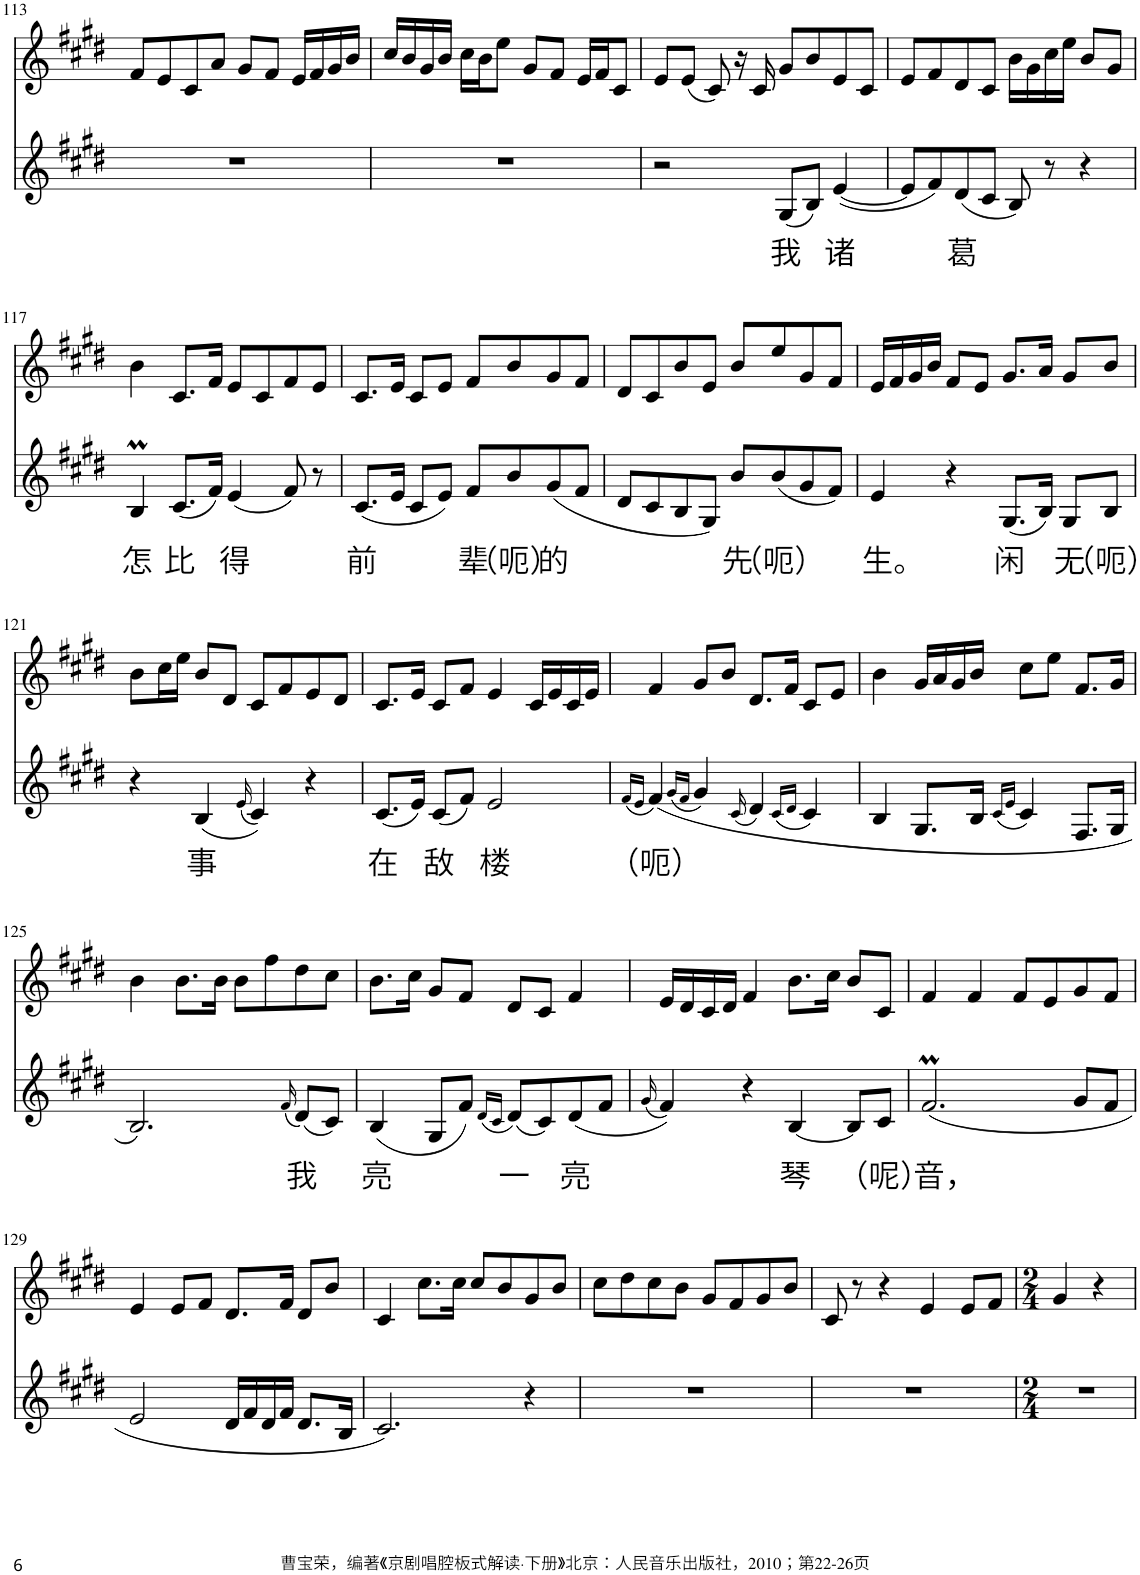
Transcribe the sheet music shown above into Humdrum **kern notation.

**kern	**text	**kern
*part2	*part2	*part1
*staff2	*staff2	*staff1
*I"Piano	*	*I"Piano
*I'Pno	*	*I'Pno
!!LO:PB:g=z
*clefG2	*	*clefG2
*k[f#c#g#d#]	*	*k[f#c#g#d#]
*M4/4	*	*M4/4
=113	=113	=113
1r	.	8f#/L
.	.	8e/
.	.	8c#/
.	.	8a/J
.	.	8g#/L
.	.	8f#/J
.	.	16e/LL
.	.	16f#/
.	.	16g#/
.	.	16b/JJ
=114	=114	=114
1r	.	16cc#/LL
.	.	16b/
.	.	16g#/
.	.	16b/JJ
.	.	16cc#\LL
.	.	16b\J
.	.	8ee\J
.	.	8g#/L
.	.	8f#/J
.	.	16e/LL
.	.	16f#/J
.	.	8c#/J
=115	=115	=115
2r	.	8e/L
.	.	(8e/J
.	.	8c#/)
.	.	16r
.	.	16c#/
!	!LO:LY:b	!
(8G#/L	我	8g#/L
8B/J)	.	8b/
!	!LO:LY:b	!
([4e/	诸	8e/
.	.	8c#/J
=116	=116	=116
8e/L]	.	8e/L
8f#/)	.	8f#/
!	!LO:LY:b	!
(8d#/	葛	8d#/
8c#/J	.	8c#/J
8B/)	.	16b\LL
.	.	16g#\
8r	.	16cc#\
.	.	16ee\JJ
4r	.	8b/L
.	.	8g#/J
!!LO:LB:g=z
=117	=117	=117
!	!LO:LY:b	!
4BM/	怎	4b\
!	!LO:LY:b	!
(8.c#/L	比	8.c#/L
16f#/Jk)	.	16f#/Jk
!	!LO:LY:b	!
(4e/	得	8e/L
.	.	8c#/
8f#/)	.	8f#/
8r	.	8e/J
=118	=118	=118
!	!LO:LY:b	!
(8.c#/L	前	8.c#/L
16e/Jk	.	16e/Jk
8c#/L	.	8c#/L
8e/J)	.	8e/J
!	!LO:LY:b	!
8f#/L	辈	8f#/L
!	!LO:LY:b	!
8b/	（呃）	8b/
!	!LO:LY:b	!
(8g#/	的	8g#/
8f#/J	.	8f#/J
=119	=119	=119
8d#/L	.	8d#/L
8c#/	.	8c#/
8B/	.	8b/
8G#/J)	.	8e/J
!	!LO:LY:b	!
8b/L	先	8b/L
!	!LO:LY:b	!
(8b/	（呃）	8ee/
8g#/	.	8g#/
8f#/J)	.	8f#/J
=120	=120	=120
!	!LO:LY:b	!
4e/	生。	16e/LL
.	.	16f#/
.	.	16g#/
.	.	16b/JJ
4r	.	8f#/L
.	.	8e/J
!	!LO:LY:b	!
(8.G#/L	闲	8.g#/L
16B/Jk)	.	16a/Jk
!	!LO:LY:b	!
8G#/L	无	8g#/L
!	!LO:LY:b	!
8B/J	（呃）	8b/J
!!LO:LB:g=z
=121	=121	=121
4r	.	8b\L
.	.	16cc#\L
.	.	16ee\JJ
!	!LO:LY:b	!
(4B/	事	8b/L
.	.	8d#/J
(16qe/	.	.
4c#/))	.	8c#/L
.	.	8f#/
4r	.	8e/
.	.	8d#/J
=122	=122	=122
!	!LO:LY:b	!
(8.c#/L	在	8.c#/L
16e/Jk)	.	16e/Jk
!	!LO:LY:b	!
(8c#/L	敌	8c#/L
8f#/J)	.	8f#/J
!	!LO:LY:b	!
2e/	楼	4e/
.	.	16c#/LL
.	.	16e/
.	.	16c#/
.	.	16e/JJ
=123	=123	=123
(16qf#/LL	.	.
16qe/JJ	.	.
!	!LO:LY:b	!
(4f#/)	（呃）	4f#/
(16qg#/LL	.	.
16qf#/JJ	.	.
4g#/)	.	8g#/L
.	.	8b/J
(16qc#/	.	.
4d#/)	.	8.d#/L
.	.	16f#/Jk
(16qc#/LL	.	.
16qd#/JJ	.	.
4c#/)	.	8c#/L
.	.	8e/J
=124	=124	=124
4B/	.	4b\
8.G#/L	.	16g#/LL
.	.	16a/
.	.	16g#/
16B/Jk	.	16b/JJ
(16qc#/LL	.	.
16qe/JJ	.	.
4c#/)	.	8cc#\L
.	.	8ee\J
8.F#/L	.	8.f#/L
16G#/Jk	.	16g#/Jk
!!LO:LB:g=z
=125	=125	=125
2.B/)	.	4b\
.	.	8.b\L
.	.	16b\Jk
.	.	8b\L
.	.	8ff#\
(16qf#/	.	.
!	!LO:LY:b	!
(8d#/L)	我	8dd#\
8c#/J)	.	8cc#\J
=126	=126	=126
!	!LO:LY:b	!
(4B/	亮	8.b\L
.	.	16cc#\Jk
8G#/L	.	8g#/L
8f#/J)	.	8f#/J
(16qd#/LL	.	.
16qc#/JJ	.	.
!	!LO:LY:b	!
(8d#/L)	一	8d#/L
8c#/)	.	8c#/J
!	!LO:LY:b	!
(8d#/	亮	4f#/
8f#/J	.	.
=127	=127	=127
(16qg#/	.	.
4f#/))	.	16e/LL
.	.	16d#/
.	.	16c#/
.	.	16d#/JJ
4r	.	4f#/
!	!LO:LY:b	!
[4B/	琴	8.b\L
.	.	16cc#\Jk
8B/L]	.	8b/L
!	!LO:LY:b	!
8c#/J	（呢）	8c#/J
=128	=128	=128
!	!LO:LY:b	!
(2.f#M/	音，	4f#/
.	.	4f#/
.	.	8f#/L
.	.	8e/
8g#/L	.	8g#/
8f#/J	.	8f#/J
!!LO:LB:g=z
=129	=129	=129
2e/	.	4e/
.	.	8e/L
.	.	8f#/J
16d#/LL	.	8.d#/L
16f#/	.	.
16d#/	.	.
16f#/JJ	.	16f#/Jk
8.d#/L	.	8d#/L
.	.	8b/J
16B/Jk	.	.
=130	=130	=130
2.c#/)	.	4c#/
.	.	8.cc#\L
.	.	16cc#\Jk
.	.	8cc#/L
.	.	8b/
4r	.	8g#/
.	.	8b/J
=131	=131	=131
1r	.	8cc#\L
.	.	8dd#\
.	.	8cc#\
.	.	8b\J
.	.	8g#/L
.	.	8f#/
.	.	8g#/
.	.	8b/J
=132	=132	=132
1r	.	8c#/
.	.	8r
.	.	4r
.	.	4e/
.	.	8e/L
.	.	8f#/J
=133	=133	=133
*M2/4	*	*M2/4
2r	.	4g#/
.	.	4r
=	=	=
*-	*-	*-
